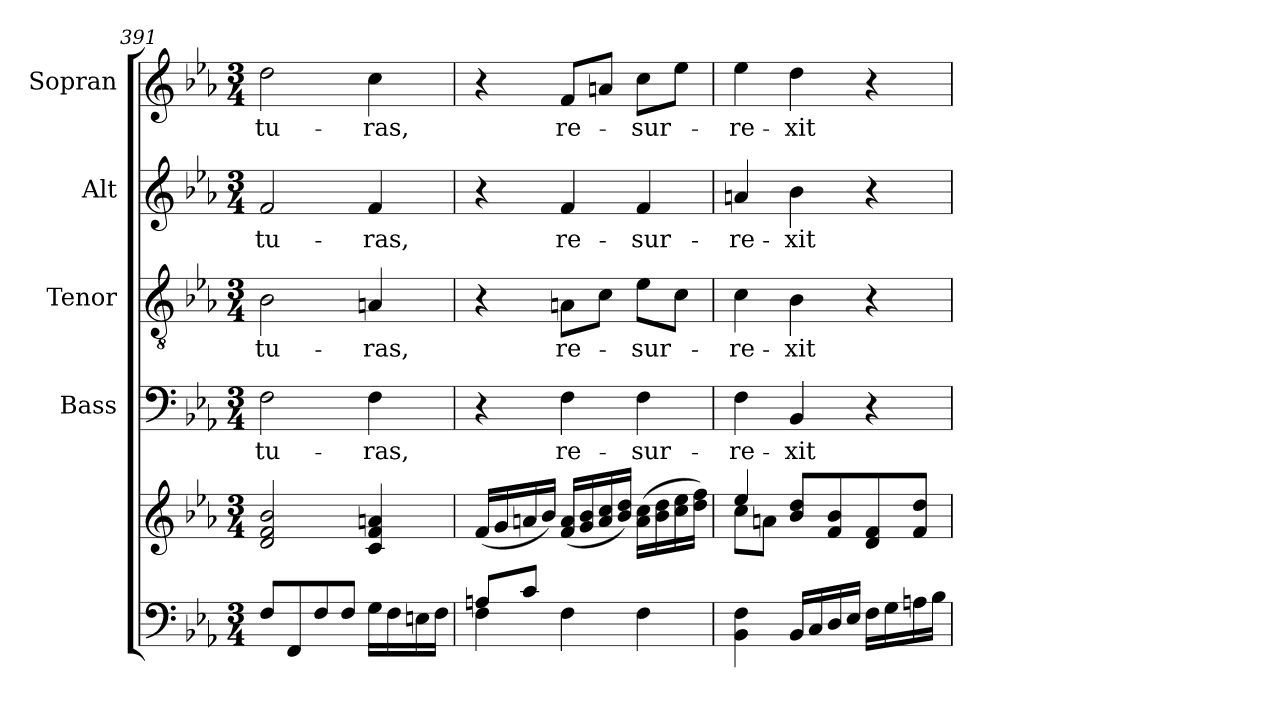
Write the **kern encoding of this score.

**kern	**kern	**kern	**text	**kern	**text	**kern	**text	**kern	**text
*part5	*part5	*part4	*part4	*part3	*part3	*part2	*part2	*part1	*part1
*staff6	*staff5	*staff4	*staff4	*staff3	*staff3	*staff2	*staff2	*staff1	*staff1
*	*	*I"Bass	*	*I"Tenor	*	*I"Alt	*	*I"Sopran	*
*	*	*I'B.	*	*I'T.	*	*I'A.	*	*I'S.	*
*clefF4	*clefG2	*clefF4	*	*clefGv2	*	*clefG2	*	*clefG2	*
*k[b-e-a-]	*k[b-e-a-]	*k[b-e-a-]	*	*k[b-e-a-]	*	*k[b-e-a-]	*	*k[b-e-a-]	*
*E-:	*E-:	*E-:	*	*E-:	*	*E-:	*	*E-:	*
*M3/4	*M3/4	*M3/4	*	*M3/4	*	*M3/4	*	*M3/4	*
=391	=391	=391	=391	=391	=391	=391	=391	=391	=391
!	!	!	!LO:LY:b	!	!LO:LY:b	!	!LO:LY:b	!	!LO:LY:b
8F/L	2d/ 2f/ 2b-/	2F\	-tu-	2B-\	-tu-	2f/	-tu-	2dd\	-tu-
8FF/	.	.	.	.	.	.	.	.	.
8F/	.	.	.	.	.	.	.	.	.
8F/J	.	.	.	.	.	.	.	.	.
!	!	!	!LO:LY:b	!	!LO:LY:b	!	!LO:LY:b	!	!LO:LY:b
16G\LL	4c/ 4f/ 4an/	4F\	-ras,	4An/	-ras,	4f/	-ras,	4cc\	-ras,
16F\	.	.	.	.	.	.	.	.	.
16En\	.	.	.	.	.	.	.	.	.
16F\JJ	.	.	.	.	.	.	.	.	.
!!LO:LB:g=z
=392	=392	=392	=392	=392	=392	=392	=392	=392	=392
*^	*	*	*	*	*	*	*	*	*
8An/L	4F\	(<16f/LL	4r	.	4r	.	4r	.	4r	.
.	.	16g/	.	.	.	.	.	.	.	.
8c/J	.	16an/	.	.	.	.	.	.	.	.
.	.	16b-/JJ)	.	.	.	.	.	.	.	.
!	!	!	!	!LO:LY:b	!	!LO:LY:b	!	!LO:LY:b	!	!LO:LY:b
2ryy	4F\	(<16f/ 16a/LL	4F\	re-	8An\L	re-	4f/	re-	8f/L	re-
.	.	16g/ 16b-/	.	.	.	.	.	.	.	.
.	.	16a/ 16cc/	.	.	8c\J	.	.	.	8an/J	.
.	.	16b-/ 16dd/JJ)	.	.	.	.	.	.	.	.
!	!	!	!	!LO:LY:b	!	!LO:LY:b	!	!LO:LY:b	!	!LO:LY:b
.	4F\	(>16a\ 16cc\LL	4F\	-sur-	8e-\L	-sur-	4f/	-sur-	8cc\L	-sur-
.	.	16b-\ 16dd\	.	.	.	.	.	.	.	.
.	.	16cc\ 16ee-\	.	.	8c\J	.	.	.	8ee-\J	.
.	.	16dd\ 16ff\JJ)	.	.	.	.	.	.	.	.
*v	*v	*	*	*	*	*	*	*	*	*
=393	=393	=393	=393	=393	=393	=393	=393	=393	=393
*	*^	*	*	*	*	*	*	*	*
!	!	!	!	!LO:LY:b	!	!LO:LY:b	!	!LO:LY:b	!	!LO:LY:b
4BB-\ 4F\	4ee-/	8cc\L	4F\	-re-	4c\	-re-	4an/	-re-	4ee-\	-re-
.	.	8an\J	.	.	.	.	.	.	.	.
!	!	!	!	!LO:LY:b	!	!LO:LY:b	!	!LO:LY:b	!	!LO:LY:b
16BB-/LL	8b-/ 8dd/L	2ryy	4BB-/	-xit	4B-\	-xit	4b-\	-xit	4dd\	-xit
16C/	.	.	.	.	.	.	.	.	.	.
16D/	8f/ 8b-/	.	.	.	.	.	.	.	.	.
16E-/JJ	.	.	.	.	.	.	.	.	.	.
16F\LL	8d/ 8f/	.	4r	.	4r	.	4r	.	4r	.
16G\	.	.	.	.	.	.	.	.	.	.
16An\	8f/ 8dd/J	.	.	.	.	.	.	.	.	.
16B-\JJ	.	.	.	.	.	.	.	.	.	.
*	*v	*v	*	*	*	*	*	*	*	*
=	=	=	=	=	=	=	=	=	=
*-	*-	*-	*-	*-	*-	*-	*-	*-	*-
